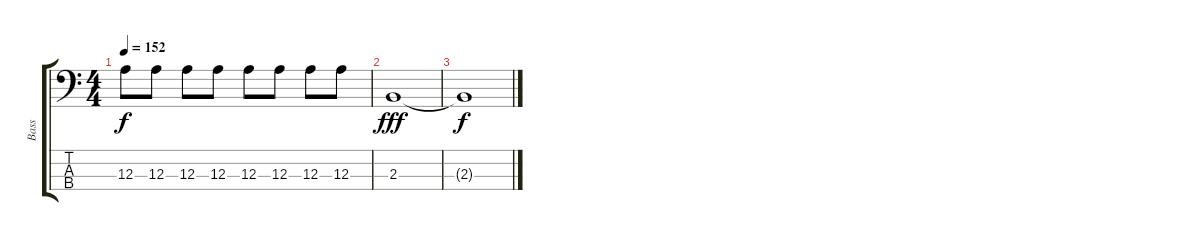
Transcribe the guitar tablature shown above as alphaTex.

\track ("Bass" "Bass") {instrument electricbasspick}
\staff {score tabs}
\tuning (G2 D2 A1 E1) {hide}
\ts (4 4)
\tempo 152
\clef f4
\ks c
12.3.8{dy f} 12.3.8 12.3.8 12.3.8 12.3.8 12.3.8 12.3.8 12.3.8 |
2.3.1{dy fff} |
2.3{t}.1{dy f}
